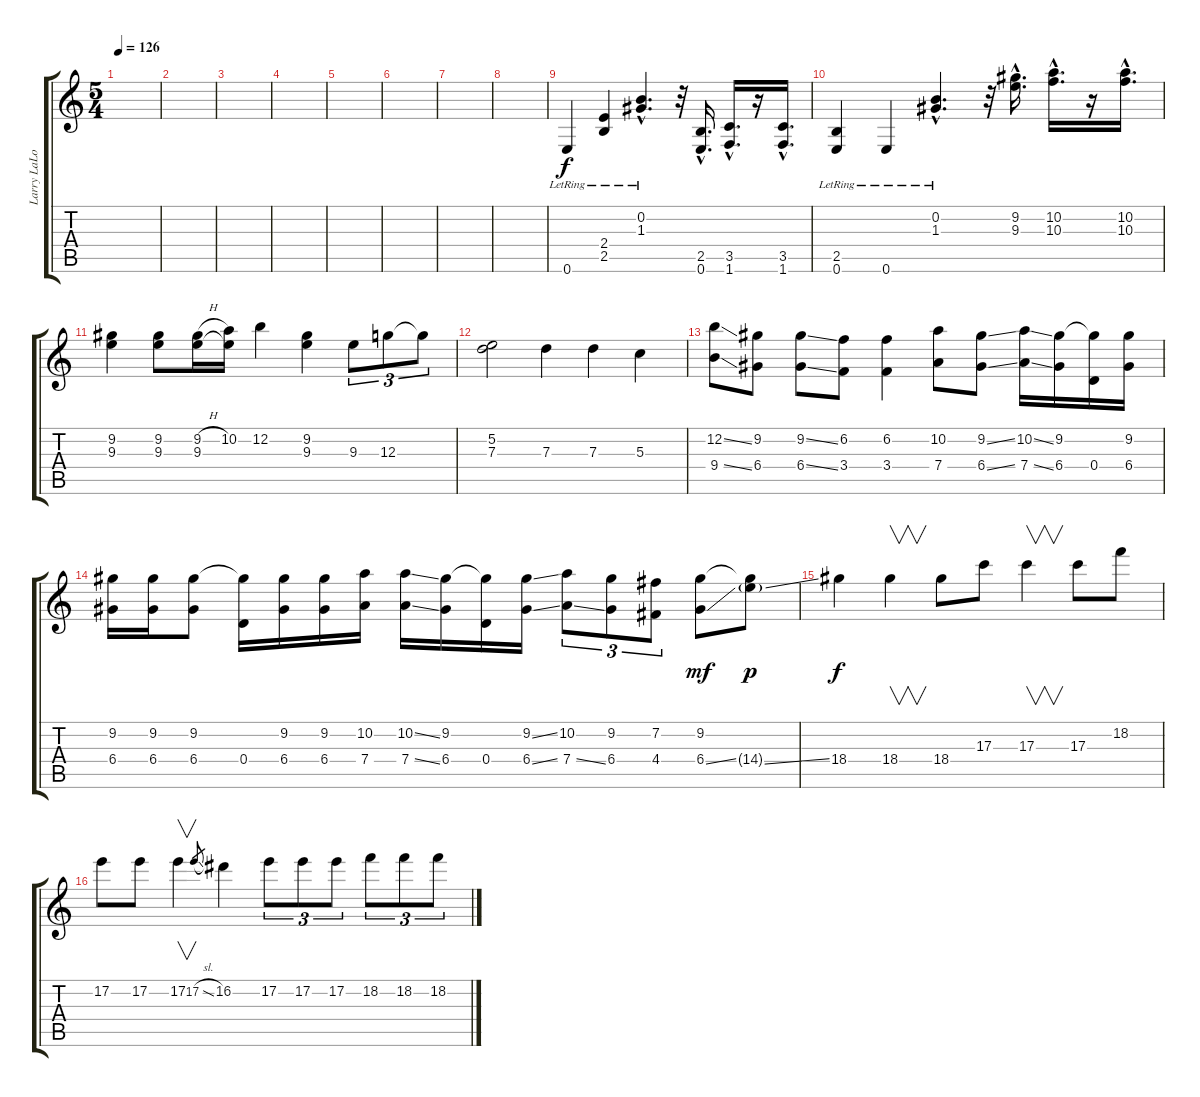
\track ("Larry LaLonde / Solo Guitar" "Larry LaLo") {instrument distortionguitar}
\staff {score tabs}
\tuning (E4 B3 G3 D3 A2 E2) {hide}
\ts (5 4)
\tempo 126
\clef g2
\ks c
|
|
|
|
|
|
|
|
0.6{lr}.4 (2.4{lr} 2.5{lr}).4 (0.2{hac lr} 1.3{hac lr}).4{d} r.32 (2.5{hac} 0.6{hac}).16{d} (3.5{hac} 1.6{hac}).16{d} r.16 (3.5{hac} 1.6{hac}).16{d} |
(2.5{lr} 0.6{lr}).4 0.6{lr}.4 (0.2{hac lr} 1.3{hac lr}).4{d} r.32 (9.2{hac} 9.3{hac}).16{d} (10.2{hac} 10.3{hac}).16{d} r.16 (10.2{hac} 10.3{hac}).16{d} |
(9.2 9.3).4 (9.2 9.3).8 (9.2{h} 9.3).16 (10.2 9.3{t}).16 12.2.4 (9.2 9.3).4 9.3.8{tu (3 2)} 12.3.8{tu (3 2)} 12.3{t}.8{tu (3 2)} |
(5.2 7.3).2 7.3.4 7.3.4 5.3.4 |
(12.2{ss} 9.4{ss}).8 (9.2 6.4).8 (9.2{ss} 6.4{ss}).8 (6.2 3.4).8 (6.2 3.4).4 (10.2 7.4).8 (9.2{ss} 6.4{ss}).8 (10.2{ss} 7.4{ss}).16 (9.2 6.4).16 (9.2{t} 0.4).16 (9.2 6.4).16 |
(9.2 6.4).16 (9.2 6.4).16 (9.2 6.4).8 (9.2{t} 0.4).16 (9.2 6.4).16 (9.2 6.4).16 (10.2 7.4).16 (10.2{ss} 7.4{ss}).16 (9.2 6.4).16 (9.2{t} 0.4).16 (9.2{ss} 6.4{ss}).16 (10.2 7.4{ss}).8{tu (3 2)} (9.2 6.4).8{tu (3 2)} (7.2 4.4).8{tu (3 2)} (9.2 6.4{ss}).8{dy mf} (9.2{t} 14.4{ss g}).8{dy p} |
18.4.4{dy f} 18.4.4{v} 18.4.8 17.3.8 17.3.4{v} 17.3.8 18.2.8 |
17.2.8 17.2.8 17.2.4{v} 17.2{sl}.8{gr} 16.2.4 17.2.8{tu (3 2)} 17.2.8{tu (3 2)} 17.2.8{tu (3 2)} 18.2.8{tu (3 2)} 18.2.8{tu (3 2)} 18.2.8{tu (3 2)}
